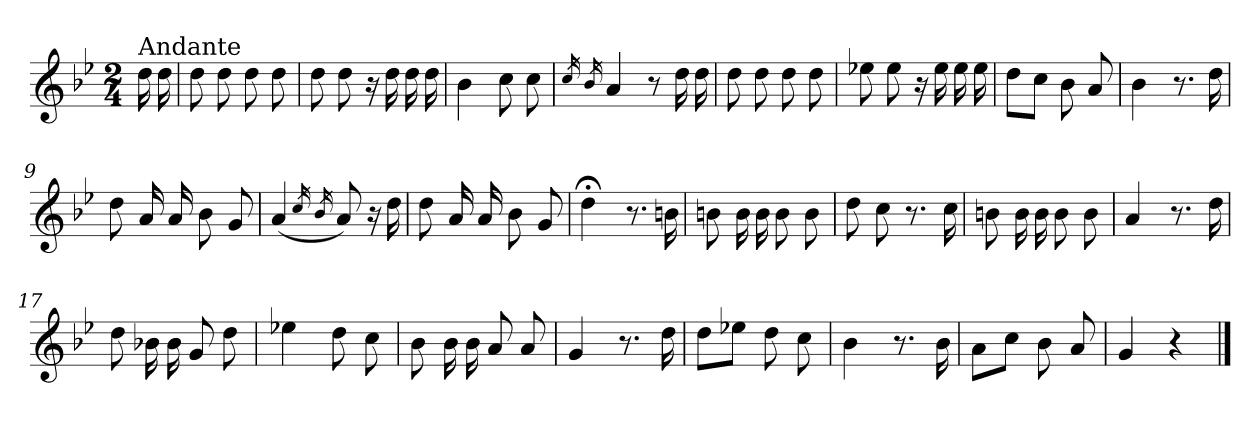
**kern
*part1
*staff1
*clefG2
*k[b-e-]
*g:
*M2/4
=
!LO:TX:a:t=Andante
16dd\
16dd\
=1
8dd\
8dd\
8dd\
8dd\
=2
8dd\
8dd\
16r
16dd\
16dd\
16dd\
=3
4b-\
8cc\
8cc\
=4
16qcc/
16qb-/
4a/
8r
16dd\
16dd\
=5
8dd\
8dd\
8dd\
8dd\
=6
8ee-X\
8ee-\
16r
16ee-\
16ee-\
16ee-\
=7
8dd\L
8cc\J
8b-\
8a/
!!LO:LB:g=z
=8
4b-\
8.r
16dd\
=9
8dd\
16a/
16a/
8b-\
8g/
=10
(<4a/
16qcc/
16qb-/
8a/)
16r
16dd\
=11
8dd\
16a/
16a/
8b-\
8g/
=12
4dd;<\
8.r
16bn\
=13
8bn\
16b\
16b\
8b\
8b\
=14
8dd\
8cc\
8.r
16cc\
=15
8bn\
16b\
16b\
8b\
8b\
!!LO:LB:g=z
=16
4a/
8.r
16dd\
=17
8dd\
16b-X\
16b-\
8g/
8dd\
=18
4ee-X\
8dd\
8cc\
=19
8b-\
16b-\
16b-\
8a/
8a/
=20
4g/
8.r
16dd\
=21
8dd\L
8ee-X\J
8dd\
8cc\
=22
4b-\
8.r
16b-\
=23
8a\L
8cc\J
8b-\
8a/
=24
4g/
4r
==
*-
